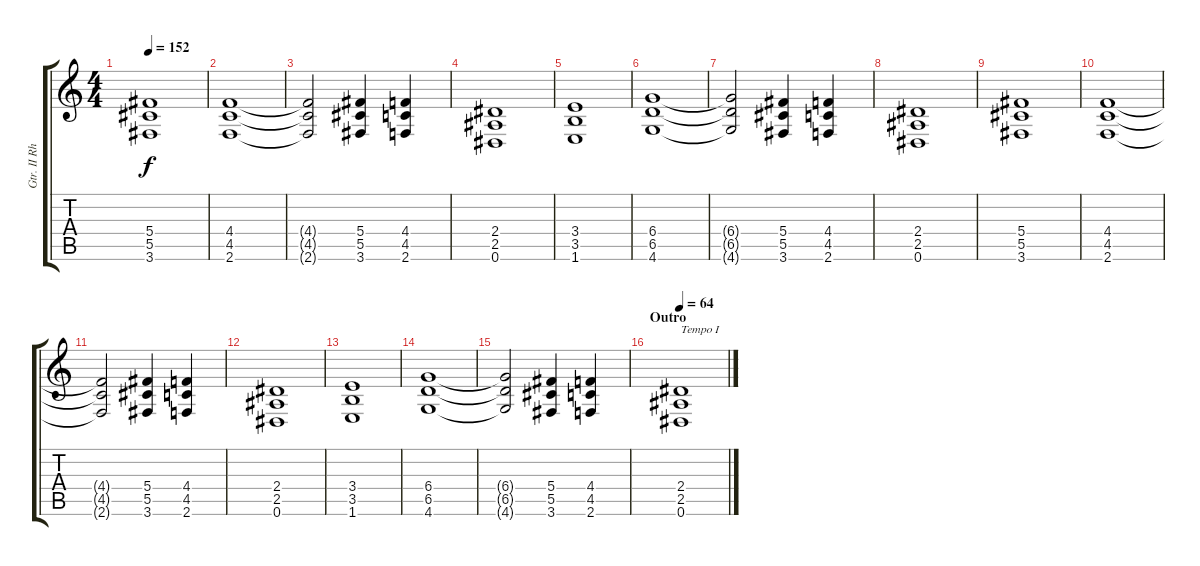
\track ("Gtr. II Rhytm" "Gtr. II Rh") {instrument overdrivenguitar}
\staff {score tabs}
\tuning (Eb4 Bb3 Gb3 Db3 Ab2 Eb2) {hide}
\ts (4 4)
\tempo 152
\clef g2
\ks c
(5.4 5.5 3.6).1{dy f} |
(4.4 4.5 2.6).1 |
(4.4{t} 4.5{t} 2.6{t}).2 (5.4 5.5 3.6).4 (4.4 4.5 2.6).4 |
(2.4 2.5 0.6).1 |
(3.4 3.5 1.6).1 |
(6.4 6.5 4.6).1 |
(6.4{t} 6.5{t} 4.6{t}).2 (5.4 5.5 3.6).4 (4.4 4.5 2.6).4 |
(2.4 2.5 0.6).1 |
(5.4 5.5 3.6).1 |
(4.4 4.5 2.6).1 |
(4.4{t} 4.5{t} 2.6{t}).2 (5.4 5.5 3.6).4 (4.4 4.5 2.6).4 |
(2.4 2.5 0.6).1 |
(3.4 3.5 1.6).1 |
(6.4 6.5 4.6).1 |
(6.4{t} 6.5{t} 4.6{t}).2 (5.4 5.5 3.6).4 (4.4 4.5 2.6).4 |
\section ("" "Outro")
\tempo 64
(2.4 2.5 0.6).1{txt "Tempo I"}
